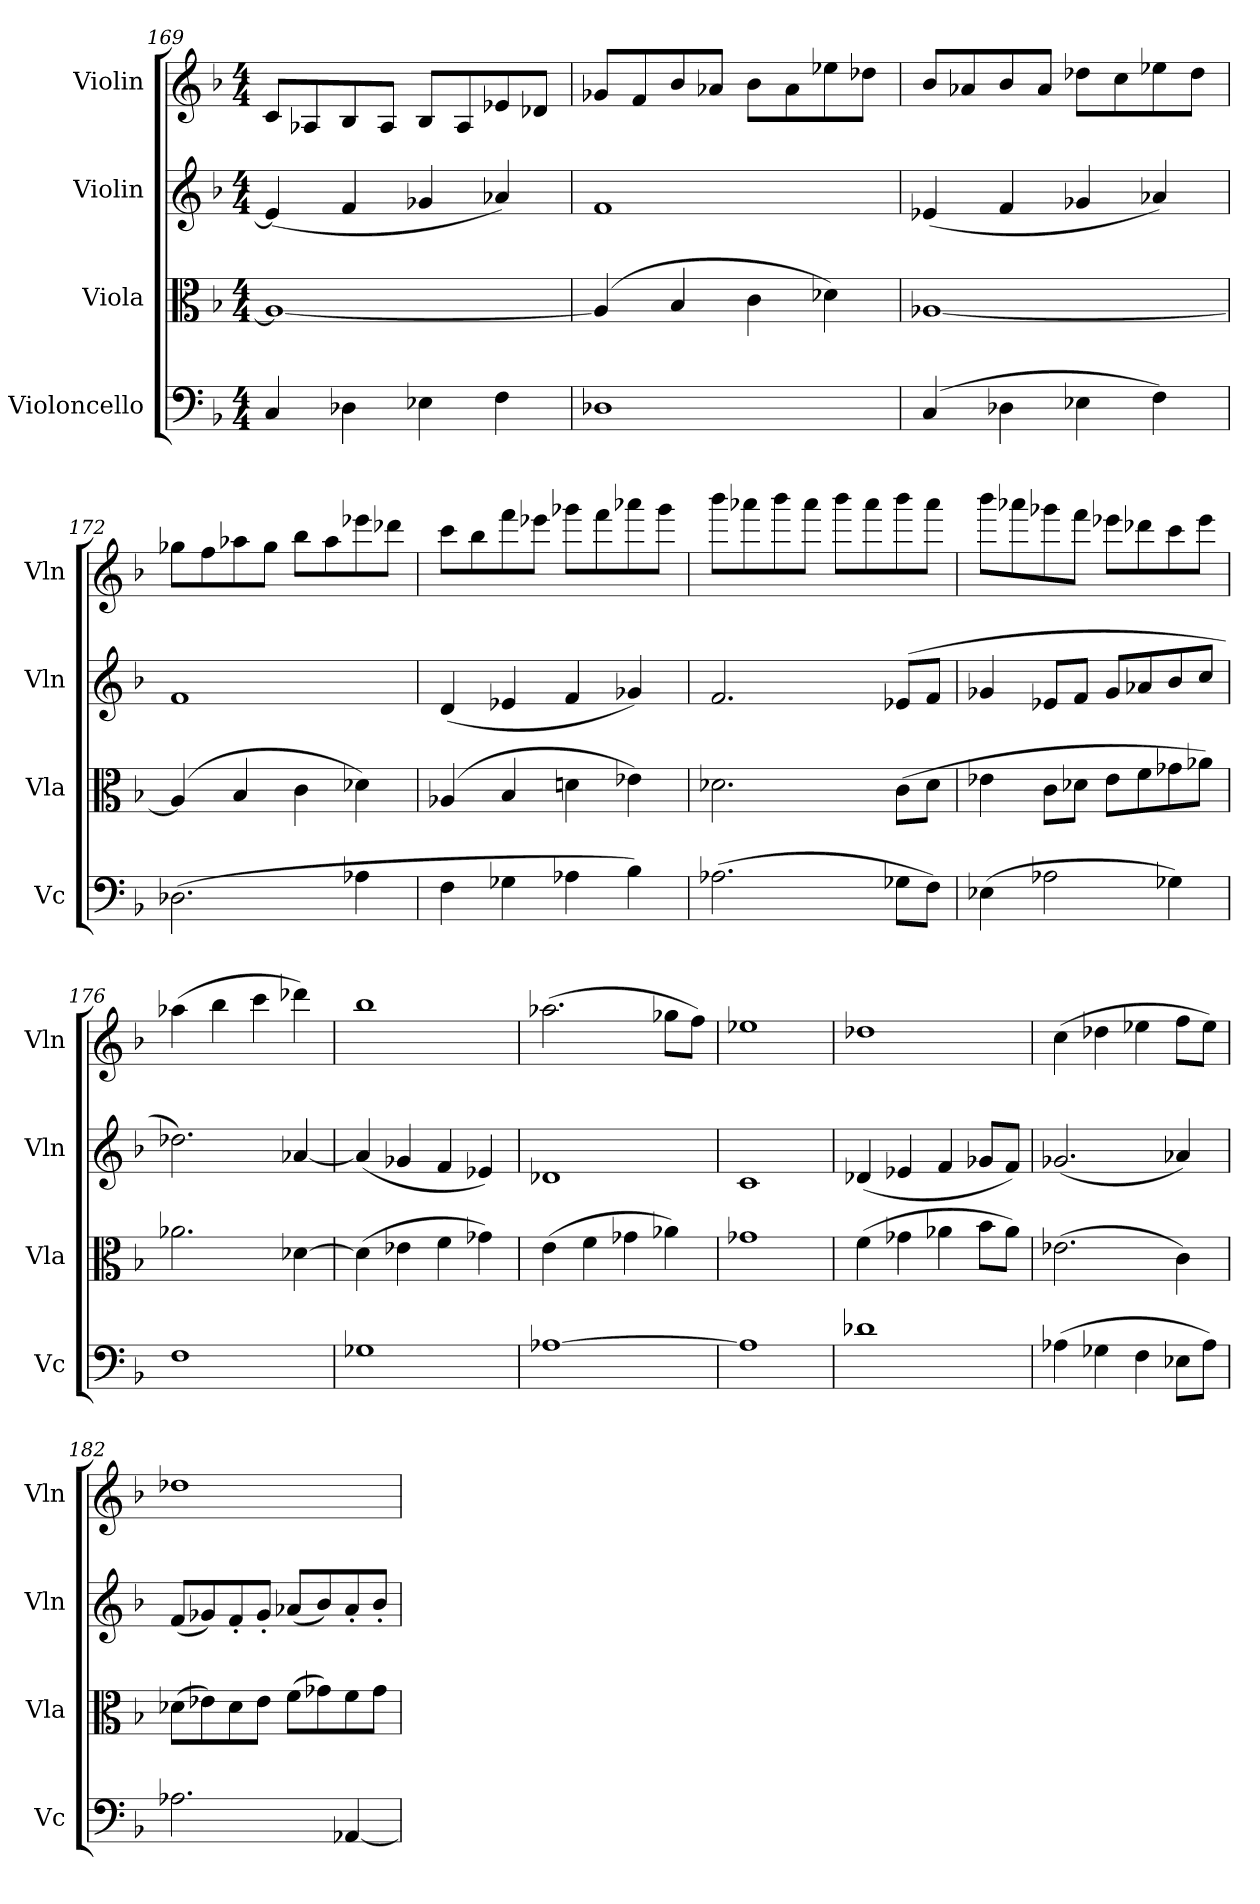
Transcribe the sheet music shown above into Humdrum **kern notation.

**kern	**kern	**kern	**kern
*part4	*part3	*part2	*part1
*staff4	*staff3	*staff2	*staff1
*I"Violoncello	*I"Viola	*I"Violin	*I"Violin
*I'Vc	*I'Vla	*I'Vln	*I'Vln
*clefF4	*clefC3	*clefG2	*clefG2
*k[b-]	*k[b-]	*k[b-]	*k[b-]
*F:	*F:	*F:	*F:
*M4/4	*M4/4	*M4/4	*M4/4
=169	=169	=169	=169
4C/	1A-_	(4e-/]	8c/L
.	.	.	8A-X/
4D-X\	.	4f/	8B-/
.	.	.	8A-/J
4E-X\	.	4g-X/	8B-/L
.	.	.	8A-/
4F\	.	4a-X/)	8e-X/
.	.	.	8d-X/J
=170	=170	=170	=170
1D-X	(4A-/]	1f	8g-X/L
.	.	.	8f/
.	4B-/	.	8b-/
.	.	.	8a-X/J
.	4c\	.	8b-\L
.	.	.	8a-\
.	4d-X\)	.	8ee-X\
.	.	.	8dd-X\J
=171	=171	=171	=171
(4C/	[1A-X	(4e-X/	8b-/L
.	.	.	8a-X/
4D-X\	.	4f/	8b-/
.	.	.	8a-/J
4E-X\	.	4g-X/	8dd-X\L
.	.	.	8cc\
4F\)	.	4a-X/)	8ee-X\
.	.	.	8dd-\J
=172	=172	=172	=172
(2.D-X\	(4A-/]	1f	8gg-X\L
.	.	.	8ff\
.	4B-/	.	8aa-X\
.	.	.	8gg-\J
.	4c\	.	8bb-\L
.	.	.	8aa-\
4A-X\	4d-X\)	.	8eee-X\
.	.	.	8ddd-X\J
=173	=173	=173	=173
4F\	(4A-X/	(4d/	8ccc\L
.	.	.	8bb-\
4G-X\	4B-/	4e-X/	8fff\
.	.	.	8eee-X\J
4A-X\	4dn\	4f/	8ggg-X\L
.	.	.	8fff\
4B-\)	4e-X\)	4g-X/)	8aaa-X\
.	.	.	8ggg-\J
=174	=174	=174	=174
(2.A-X\	2.d-X\	2.f/	8bbb-\L
.	.	.	8aaa-X\
.	.	.	8bbb-\
.	.	.	8aaa-\J
.	.	.	8bbb-\L
.	.	.	8aaa-\
8G-X\L	(8c\L	(8e-X/L	8bbb-\
8F\J)	8d-\J	8f/J	8aaa-\J
=175	=175	=175	=175
(4E-X\	4e-X\	4g-X/	8bbb-\L
.	.	.	8aaa-X\
2A-X\	8c\L	8e-X/L	8ggg-X\
.	8d-X\J	8f/J	8fff\J
.	8e-\L	8g-/L	8eee-X\L
.	8f\	8a-X/	8ddd-X\
4G-X\)	8g-X\	8b-/	8ccc\
.	8a-X\J)	8cc/J	8eee-\J
=176	=176	=176	=176
1F	2.a-X\	2.dd-X\)	(4aa-X\
.	.	.	4bb-\
.	.	.	4ccc\
.	[4d-X\	[4a-X/	4ddd-X\)
=177	=177	=177	=177
1G-X	(4d-\]	(4a-/]	1bb-
.	4e-X\	4g-X/	.
.	4f\	4f/	.
.	4g-X\)	4e-X/)	.
=178	=178	=178	=178
[1A-X	(4e\	1d-X	(2.aa-X\
.	4f\	.	.
.	4g-X\	.	.
.	4a-X\)	.	8gg-X\L
.	.	.	8ff\J)
=179	=179	=179	=179
1A-]	1g-X	1c	1ee-X
=180	=180	=180	=180
1d-X	(4f\	(4d-X/	1dd-X
.	4g-X\	4e-X/	.
.	4a-X\	4f/	.
.	8b-\L	8g-X/L	.
.	8a-\J)	8f/J)	.
=181	=181	=181	=181
(4A-X\	(2.e-X\	(2.g-X/	(4cc\
4G-X\	.	.	4dd-X\
4F\	.	.	4ee-X\
8E-X\L	4c\)	4a-X/)	8ff\L
8A-\J)	.	.	8ee-\J)
=182	=182	=182	=182
2.A-X\	(8d-X\L	(8f/L	1dd-X
.	8e-X\)	8g-X/)	.
.	8d-\	8f'/	.
.	8e-\J	8g-'/J	.
.	(8f\L	(8a-X/L	.
.	8g-X\)	8b-/)	.
[4AA-X/	8f\	8a-'/	.
.	8g-\J	8b-'/J	.
=	=	=	=
*-	*-	*-	*-
